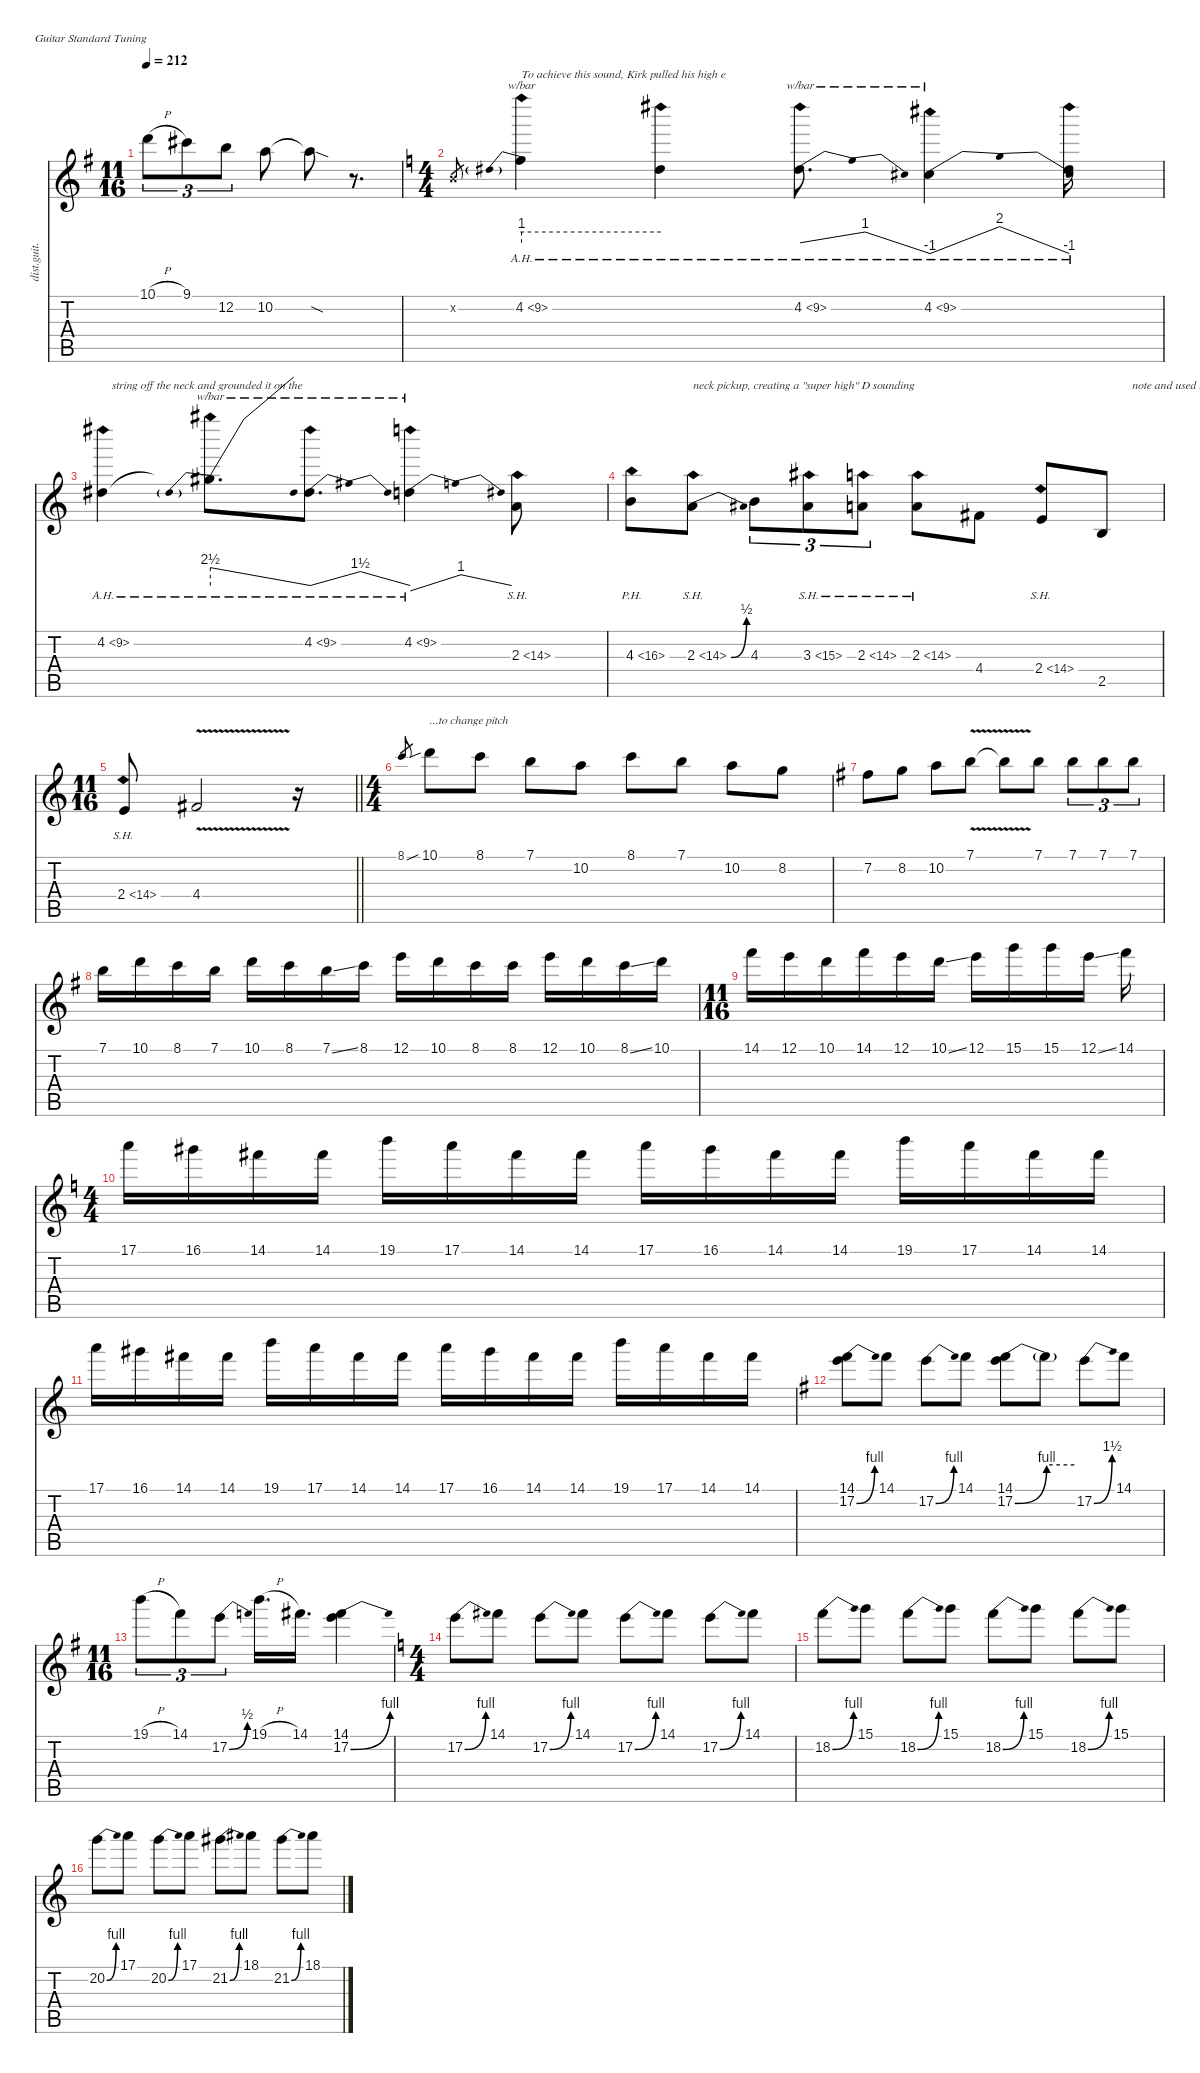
\defaultSystemsLayout 4
\hideDynamics
\bracketExtendMode nobrackets
\track ("Solo" "dist.guit.") {instrument distortionguitar}
\staff {score tabs}
\tuning (E4 B3 G3 D3 A2 E2)
\ts (11 16)
\beaming (8 3 2)
\tempo 212
\clef g2
\ks g
10.1{h acc forcenatural}.8{tu (3 2) dy fff beam Down} 9.1{acc #}.8{tu (3 2) beam Down} 12.2{acc forcenatural}.8{tu (3 2) beam Down} 10.2{acc forcenatural}.8{beam Down} 10.2{sod t acc forcenatural}.8{dy f beam Down} r.8{d beam Down} |
\ts (4 4)
\beaming (8 2 2 2 2)
\ks c
0.2{x}.8{gr dy mf beam Up} 4.2{ah 5}.4{tbe (predive default 0 4 60 4) txt "To achieve this sound, Kirk pulled his high e" dy fff beam Down} 4.2{ah 5 t acc #}.4{dy f beam Down} 4.2{ah 5 acc #}.8{d tbe (dip default 0 0 30 4 60 -4) dy fff beam Down} 4.2{ah 5 acc #}.4{tbe (dip default 0 -4 30 8 60 -4) beam Down} 4.2{ah 5 t acc #}.16{dy f beam Down} |
4.2{ah 5 acc #}.4{txt "   string off the neck and grounded it on the" dy fff beam Down} 4.2{ah 5 t}.8{d tbe (predivedive default 0 10 60 0) dy f beam Down} 4.2{ah 5 acc #}.8{d tbe (dip default 0 0 30 6 60 0) dy fff beam Down} 4.2{ah 5 acc #}.4{tbe (dip default 0 -2 30 4 60 0) beam Down} 2.3{sh 12}.8{beam Down} |
4.3{ph 12}.8{beam Down} 2.3{be (bend 0 0 30 2) sh 12}.8{txt "neck pickup, creating a \"super high\" D sounding" beam Down} 4.3.8{tu (3 2) beam Down} 3.3{sh 12 acc #}.8{tu (3 2) beam Down} 2.3{sh 12}.8{tu (3 2) beam Down} 2.3{sh 12}.8{beam Down} 4.4{acc #}.8{beam Down} 2.4{sh 12}.8{beam Up} 2.5.8{txt "          note and used the whammy bar..." beam Up} |
\ts (11 16)
\beaming (8 3 2)
\barLineRight lightlight
2.4{sh 12}.8{beam Up} 4.4{v acc #}.2{beam Up} r.16{beam Down} |
\ts (4 4)
\beaming (8 2 2 2 2)
8.1.8{gr dy mf beam Up} 10.1{sib}.8{txt "...to change pitch" dy fff beam Down} 8.1.8{beam Down} 7.1.8{beam Down} 10.2.8{beam Down} 8.1.8{beam Down} 7.1.8{beam Down} 10.2.8{beam Down} 8.2.8{beam Down} |
\ks g
7.2{acc #}.8{beam Down} 8.2{acc forcenatural}.8{beam Down} 10.2{acc forcenatural}.8{beam Down} 7.1{v acc forcenatural}.8{beam Down} 7.1{v t acc forcenatural}.8{beam Down} 7.1{acc forcenatural}.8{beam Down} 7.1{acc forcenatural}.8{tu (3 2) beam Down} 7.1{acc forcenatural}.8{tu (3 2) beam Down} 7.1{acc forcenatural}.8{tu (3 2) beam Down} |
7.1{acc forcenatural}.16{beam Down} 10.1{acc forcenatural}.16{beam Down} 8.1{acc forcenatural}.16{beam Down} 7.1{acc forcenatural}.16{beam Down} 10.1{acc forcenatural}.16{beam Down} 8.1{acc forcenatural}.16{beam Down} 7.1{ss acc forcenatural}.16{beam Down} 8.1{acc forcenatural}.16{beam Down} 12.1{acc forcenatural}.16{beam Down} 10.1{acc forcenatural}.16{beam Down} 8.1{acc forcenatural}.16{beam Down} 8.1{acc forcenatural}.16{beam Down} 12.1{acc forcenatural}.16{beam Down} 10.1{acc forcenatural}.16{beam Down} 8.1{ss acc forcenatural}.16{beam Down} 10.1{acc forcenatural}.16{beam Down} |
\ts (11 16)
\beaming (8 3 2)
14.1{acc #}.16{beam Down} 12.1{acc forcenatural}.16{beam Down} 10.1{acc forcenatural}.16{beam Down} 14.1{acc #}.16{beam Down} 12.1{acc forcenatural}.16{dy f beam Down} 10.1{ss acc forcenatural}.16{dy fff beam Down} 12.1{acc forcenatural}.16{beam Down} 15.1{acc forcenatural}.16{beam Down} 15.1{acc forcenatural}.16{beam Down} 12.1{ss acc forcenatural}.16{beam Down} 14.1{acc #}.16{beam Down} |
\ts (4 4)
\beaming (8 2 2 2 2)
\ks c
17.1.16{beam Down} 16.1{acc #}.16{beam Down} 14.1{acc #}.16{beam Down} 14.1{acc #}.16{beam Down} 19.1.16{beam Down} 17.1.16{dy f beam Down} 14.1{acc #}.16{beam Down} 14.1{acc #}.16{dy fff beam Down} 17.1.16{beam Down} 16.1{acc #}.16{beam Down} 14.1{acc #}.16{beam Down} 14.1{acc #}.16{beam Down} 19.1.16{beam Down} 17.1.16{dy f beam Down} 14.1{acc #}.16{beam Down} 14.1{acc #}.16{dy fff beam Down} |
17.1.16{beam Down} 16.1{acc #}.16{beam Down} 14.1{acc #}.16{beam Down} 14.1{acc #}.16{beam Down} 19.1.16{beam Down} 17.1.16{beam Down} 14.1{acc #}.16{beam Down} 14.1{acc #}.16{beam Down} 17.1.16{beam Down} 16.1{acc #}.16{beam Down} 14.1{acc #}.16{beam Down} 14.1{acc #}.16{beam Down} 19.1.16{beam Down} 17.1.16{beam Down} 14.1{acc #}.16{beam Down} 14.1{acc #}.16{beam Down} |
\ks g
(14.1{acc #} 17.2{be (bend 0 0 9.999999599999999 4) acc forcenatural}).8{dy mp beam Down} 14.1{acc #}.8{dy fff beam Down} 17.2{be (bend 0 0 9.999999599999999 4) acc forcenatural}.8{beam Down} 14.1{acc #}.8{beam Down} (14.1{acc #} 17.2{be (bend 0 0 60 4) acc forcenatural}).8{dy mp beam Down} 17.2{be (hold 0 4 60 4) t}.8{dy fff beam Down} 17.2{be (bend 0 0 9.999999599999999 6) acc forcenatural}.8{beam Down} 14.1{acc #}.8{beam Down} |
\ts (11 16)
\beaming (8 3 2)
19.1{h acc forcenatural}.8{tu (3 2) beam Down} 14.1{acc #}.8{tu (3 2) beam Down} 17.2{be (bend 0 0 9.999999599999999 2) acc forcenatural}.8{tu (3 2) beam Down} 19.1{h acc forcenatural}.16{d beam Down} 14.1{acc #}.16{d beam Down} (14.1{acc #} 17.2{be (bend 0 0 9.999999599999999 4) acc forcenatural}).4{dy mp beam Down} |
\ts (4 4)
\beaming (8 2 2 2 2)
\ks c
17.2{be (bend 0 0 30 4)}.8{dy fff beam Down} 14.1{acc #}.8{beam Down} 17.2{be (bend 0 0 30 4)}.8{beam Down} 14.1{acc #}.8{beam Down} 17.2{be (bend 0 0 30 4)}.8{beam Down} 14.1{acc #}.8{beam Down} 17.2{be (bend 0 0 30 4)}.8{beam Down} 14.1{acc #}.8{beam Down} |
18.2{be (bend 0 0 30 4)}.8{beam Down} 15.1.8{beam Down} 18.2{be (bend 0 0 30 4)}.8{beam Down} 15.1.8{beam Down} 18.2{be (bend 0 0 30 4)}.8{beam Down} 15.1.8{beam Down} 18.2{be (bend 0 0 30 4)}.8{beam Down} 15.1.8{beam Down} |
20.2{be (bend 0 0 30 4)}.8{beam Down} 17.1.8{beam Down} 20.2{be (bend 0 0 30 4)}.8{beam Down} 17.1.8{beam Down} 21.2{be (bend 0 0 30 4) acc #}.8{beam Down} 18.1{acc #}.8{beam Down} 21.2{be (bend 0 0 30 4) acc #}.8{beam Down} 18.1{acc #}.8{beam Down}
